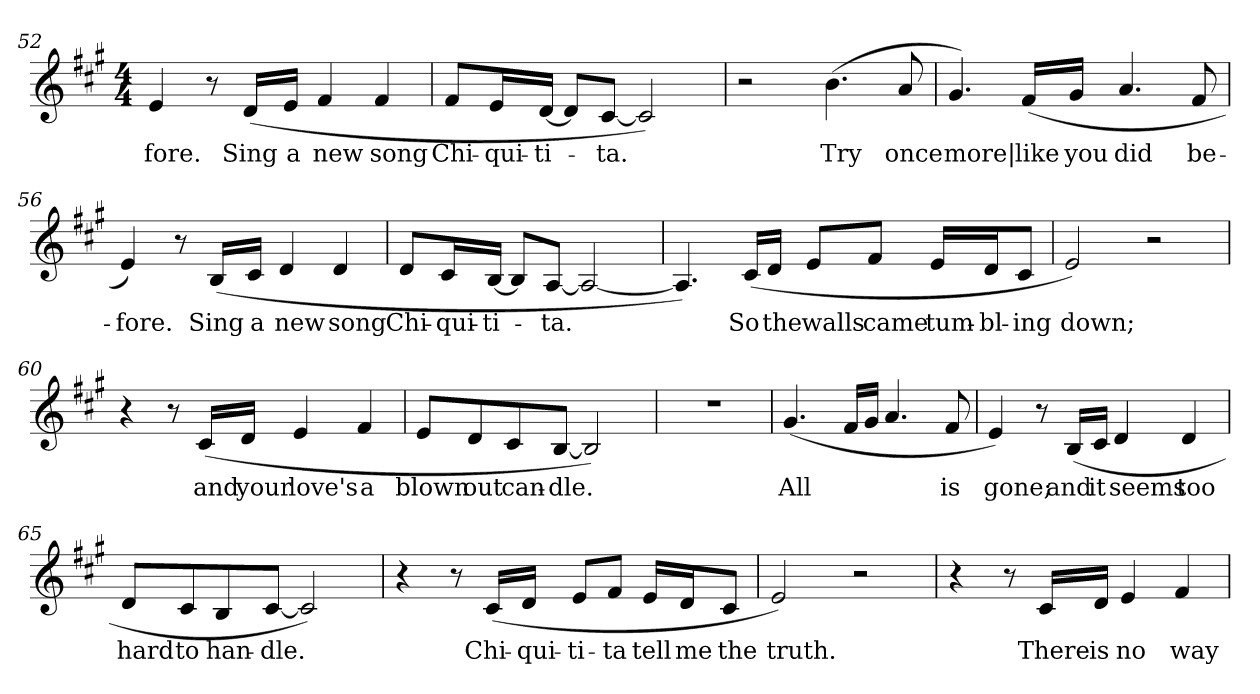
**kern	**text
*part1	*part1
*staff1	*staff1
*clefG2	*
*k[f#c#g#]	*
*A:	*
*M4/4	*
=52	=52
!	!LO:LY:b:color=#000000
4ei/	-fore.
8r	.
!	!LO:LY:b:color=#000000
(16di/LL	Sing
!	!LO:LY:b:color=#000000
16ei/JJ	a
!	!LO:LY:b:color=#000000
4f#i/	new
!	!LO:LY:b:color=#000000
4f#i/	song
=53	=53
!	!LO:LY:b:color=#000000
8f#i/L	Chi-
!	!LO:LY:b:color=#000000
16ei/L	-qui-
!	!LO:LY:b:color=#000000
[16di/JJ	-ti-
8di/L]	.
!	!LO:LY:b:color=#000000
[8c#i/J	-ta.
2c#i/])	.
!!LO:LB:g=z
=54	=54
2r	.
!	!LO:LY:b:color=#000000
(4.bi\	Try
!	!LO:LY:b:color=#000000
8ai/	once
=55	=55
!	!LO:LY:b:color=#000000
4.g#i/)	more|
!	!LO:LY:b:color=#000000
(16f#i/LL	like
!	!LO:LY:b:color=#000000
16g#i/JJ	you
!	!LO:LY:b:color=#000000
4.ai/	did
!	!LO:LY:b:color=#000000
8f#i/	be-
=56	=56
!	!LO:LY:b:color=#000000
4ei/)	-fore.
8r	.
!	!LO:LY:b:color=#000000
(16Bi/LL	Sing
!	!LO:LY:b:color=#000000
16c#i/JJ	a
!	!LO:LY:b:color=#000000
4di/	new
!	!LO:LY:b:color=#000000
4di/	song
=57	=57
!	!LO:LY:b:color=#000000
8di/L	Chi-
!	!LO:LY:b:color=#000000
16c#i/L	-qui-
!	!LO:LY:b:color=#000000
[16Bi/JJ	-ti-
8Bi/L]	.
!	!LO:LY:b:color=#000000
[8Ai/J	-ta.
2Ai/_	.
!!LO:LB:g=z
=58	=58
4.Ai/])	.
!	!LO:LY:b:color=#000000
(16c#i/LL	So
!	!LO:LY:b:color=#000000
16di/JJ	the
!	!LO:LY:b:color=#000000
8ei/L	walls
!	!LO:LY:b:color=#000000
8f#i/J	came
!	!LO:LY:b:color=#000000
16ei/LL	tum-
!	!LO:LY:b:color=#000000
16di/J	-bl-
!	!LO:LY:b:color=#000000
8c#i/J	-ing
=59	=59
!	!LO:LY:b:color=#000000
2ei/)	down;
2r	.
=60	=60
4r	.
8r	.
!	!LO:LY:b:color=#000000
(16c#i/LL	and
!	!LO:LY:b:color=#000000
16di/JJ	your
!	!LO:LY:b:color=#000000
4ei/	love's
!	!LO:LY:b:color=#000000
4f#i/	a
!!LO:LB:g=z
=61	=61
!	!LO:LY:b:color=#000000
8ei/L	blown
!	!LO:LY:b:color=#000000
8di/	out
!	!LO:LY:b:color=#000000
8c#i/	can-
!	!LO:LY:b:color=#000000
[8Bi/J	-dle.
2Bi/])	.
=62	=62
1r	.
=63	=63
!	!LO:LY:b:color=#000000
(4.g#i/	All
16f#i/LL	.
16g#i/JJ	.
4.ai/	.
!	!LO:LY:b:color=#000000
8f#i/	is
=64	=64
!	!LO:LY:b:color=#000000
4ei/)	gone;
8r	.
!	!LO:LY:b:color=#000000
(16Bi/LL	and
!	!LO:LY:b:color=#000000
16c#i/JJ	it
!	!LO:LY:b:color=#000000
4di/	seems
!	!LO:LY:b:color=#000000
4di/	too
!!LO:LB:g=z
=65	=65
!	!LO:LY:b:color=#000000
8di/L	hard
!	!LO:LY:b:color=#000000
8c#i/	to
!	!LO:LY:b:color=#000000
8Bi/	han-
!	!LO:LY:b:color=#000000
[8c#i/J	-dle.
2c#i/])	.
=66	=66
4r	.
8r	.
!	!LO:LY:b:color=#000000
(16c#i/LL	Chi-
!	!LO:LY:b:color=#000000
16di/JJ	-qui-
!	!LO:LY:b:color=#000000
8ei/L	-ti-
!	!LO:LY:b:color=#000000
8f#i/J	-ta
!	!LO:LY:b:color=#000000
16ei/LL	tell
!	!LO:LY:b:color=#000000
16di/J	me
!	!LO:LY:b:color=#000000
8c#i/J	the
=67	=67
!	!LO:LY:b:color=#000000
2ei/)	truth.
2r	.
=68	=68
4r	.
8r	.
!	!LO:LY:b:color=#000000
16c#i/LL	There
!	!LO:LY:b:color=#000000
16di/JJ	is
!	!LO:LY:b:color=#000000
4ei/	no
!	!LO:LY:b:color=#000000
4f#i/	way
=	=
*-	*-
